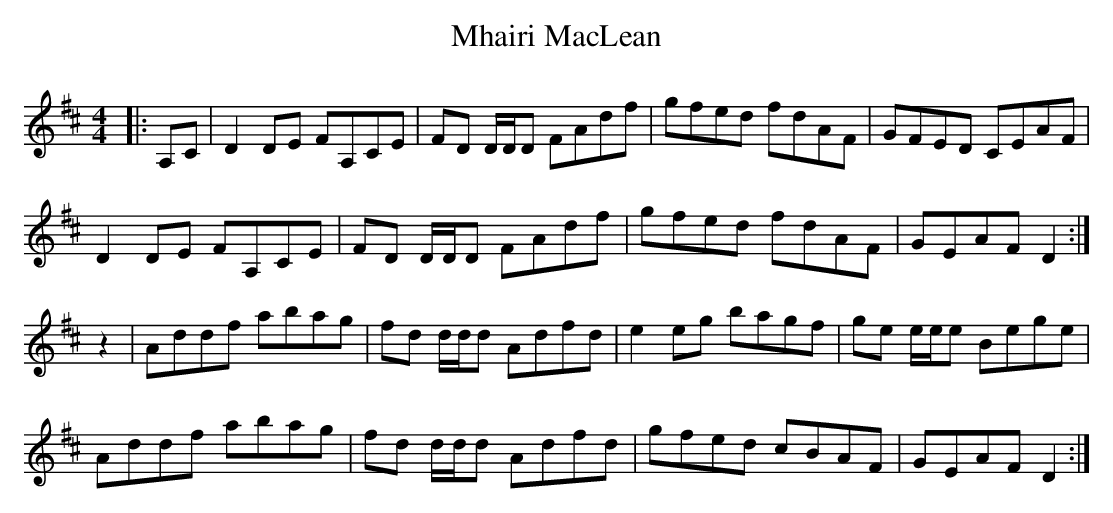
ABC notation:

X:1
T: Mhairi MacLean
M: 4/4
L: 1/8
K: Dmaj
|:A,C|D2 DE FA,CE|FD D/D/D FAdf|gfed fdAF|GFED CEAF|
D2 DE FA,CE|FD D/D/D FAdf|gfed fdAF|GEAF D2:|
z2|Addf abag|fd d/d/d Adfd|e2 eg bagf|ge e/e/e Bege|
Addf abag|fd d/d/d Adfd|gfed cBAF|GEAF D2:|
